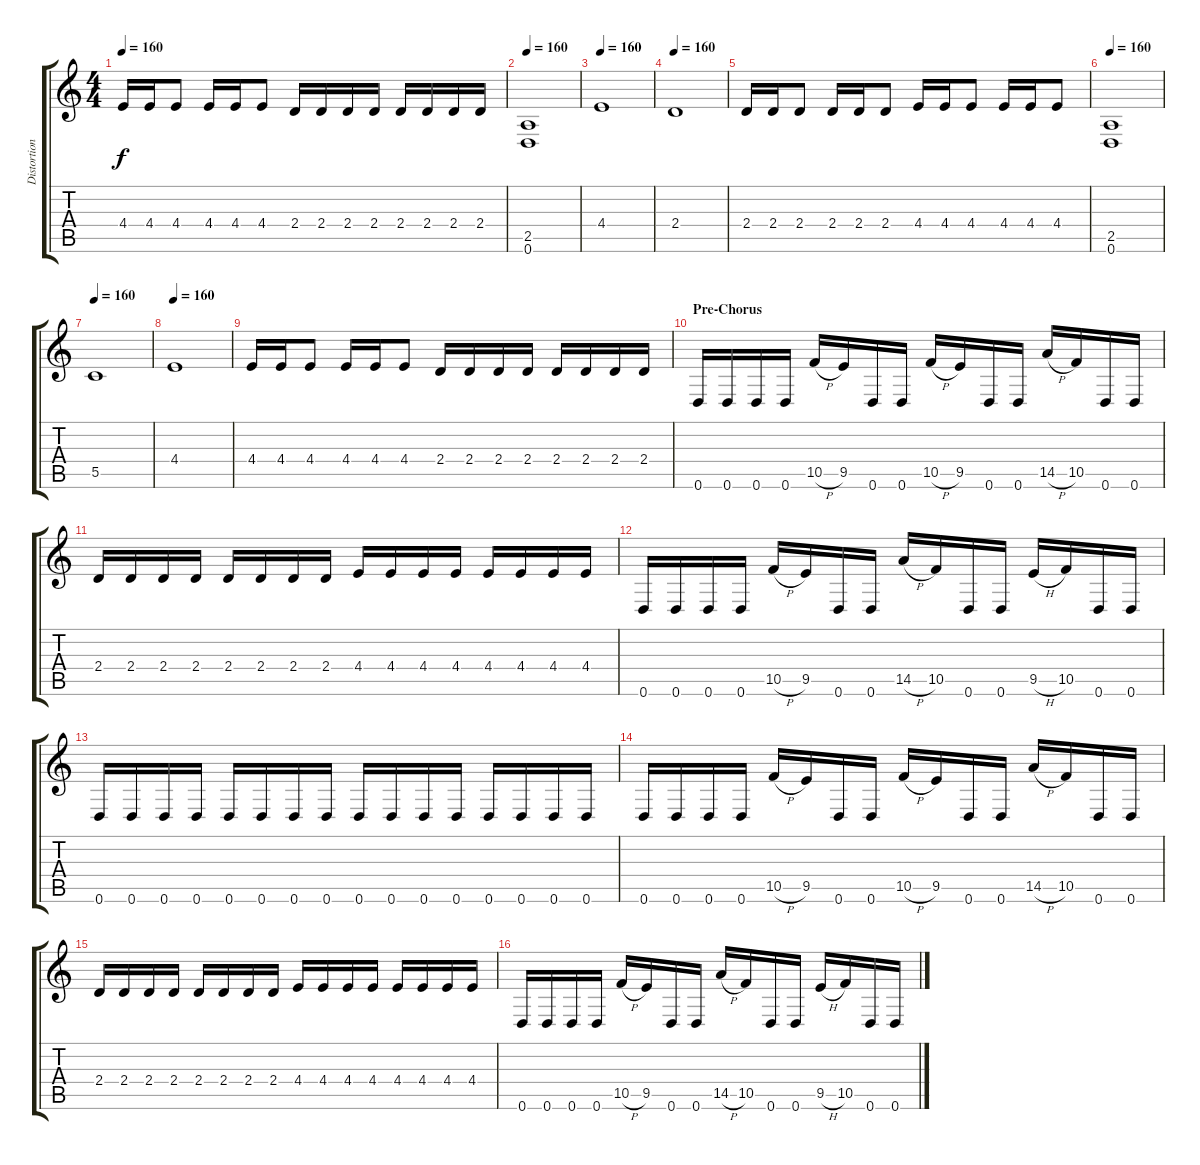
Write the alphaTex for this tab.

\track ("Distortion Guitar II" "Distortion") {instrument distortionguitar}
\staff {score tabs}
\tuning (D4 A3 F3 C3 G2 D2) {hide}
\ts (4 4)
\tempo 160
\clef g2
\ks c
4.4.16{dy f} 4.4.16 4.4.8 4.4.16 4.4.16 4.4.8 2.4.16 2.4.16 2.4.16 2.4.16 2.4.16 2.4.16 2.4.16 2.4.16 |
\tempo 160
(2.5 0.6).1 |
\tempo 160
4.4.1 |
\tempo 160
2.4.1 |
2.4.16 2.4.16 2.4.8 2.4.16 2.4.16 2.4.8 4.4.16 4.4.16 4.4.8 4.4.16 4.4.16 4.4.8 |
\tempo 160
(2.5 0.6).1 |
\tempo 160
5.5.1 |
\tempo 160
4.4.1 |
4.4.16 4.4.16 4.4.8 4.4.16 4.4.16 4.4.8 2.4.16 2.4.16 2.4.16 2.4.16 2.4.16 2.4.16 2.4.16 2.4.16 |
\section ("" "Pre-Chorus")
0.6.16 0.6.16 0.6.16 0.6.16 10.5{h}.16 9.5.16 0.6.16 0.6.16 10.5{h}.16 9.5.16 0.6.16 0.6.16 14.5{h}.16 10.5.16 0.6.16 0.6.16 |
2.4.16 2.4.16 2.4.16 2.4.16 2.4.16 2.4.16 2.4.16 2.4.16 4.4.16 4.4.16 4.4.16 4.4.16 4.4.16 4.4.16 4.4.16 4.4.16 |
0.6.16 0.6.16 0.6.16 0.6.16 10.5{h}.16 9.5.16 0.6.16 0.6.16 14.5{h}.16 10.5.16 0.6.16 0.6.16 9.5{h}.16 10.5.16 0.6.16 0.6.16 |
0.6.16 0.6.16 0.6.16 0.6.16 0.6.16 0.6.16 0.6.16 0.6.16 0.6.16 0.6.16 0.6.16 0.6.16 0.6.16 0.6.16 0.6.16 0.6.16 |
0.6.16 0.6.16 0.6.16 0.6.16 10.5{h}.16 9.5.16 0.6.16 0.6.16 10.5{h}.16 9.5.16 0.6.16 0.6.16 14.5{h}.16 10.5.16 0.6.16 0.6.16 |
2.4.16 2.4.16 2.4.16 2.4.16 2.4.16 2.4.16 2.4.16 2.4.16 4.4.16 4.4.16 4.4.16 4.4.16 4.4.16 4.4.16 4.4.16 4.4.16 |
0.6.16 0.6.16 0.6.16 0.6.16 10.5{h}.16 9.5.16 0.6.16 0.6.16 14.5{h}.16 10.5.16 0.6.16 0.6.16 9.5{h}.16 10.5.16 0.6.16 0.6.16
